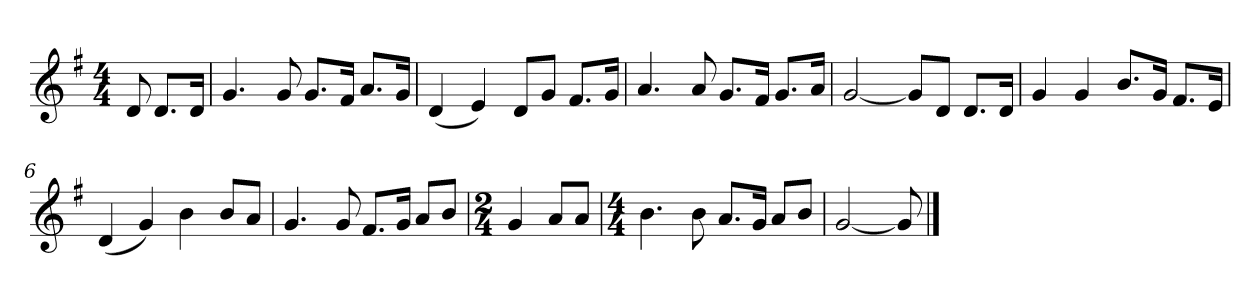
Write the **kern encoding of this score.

**kern
*part1
*staff1
*k[f#]
*M4/4
*MM120
=
8d
8.dL
16dJk
=1
4.g
8g
8.gL
16f#Jk
8.aL
16gJk
=2
(4d
4e)
8dL
8gJ
8.f#L
16gJk
=3
4.a
8a
8.gL
16f#Jk
8.gL
16aJk
=4
[2g
8gL]
8dJ
8.dL
16dJk
=5
4g
4g
8.bL
16gJk
8.f#L
16eJk
=6
(4d
4g)
4b
8bL
8aJ
=7
4.g
8g
8.f#L
16gJk
8aL
8bJ
=8
*M2/4
4g
8aL
8aJ
=9
*M4/4
4.b
8b
8.aL
16gJk
8aL
8bJ
=10
[2g
8g]
==
*-
